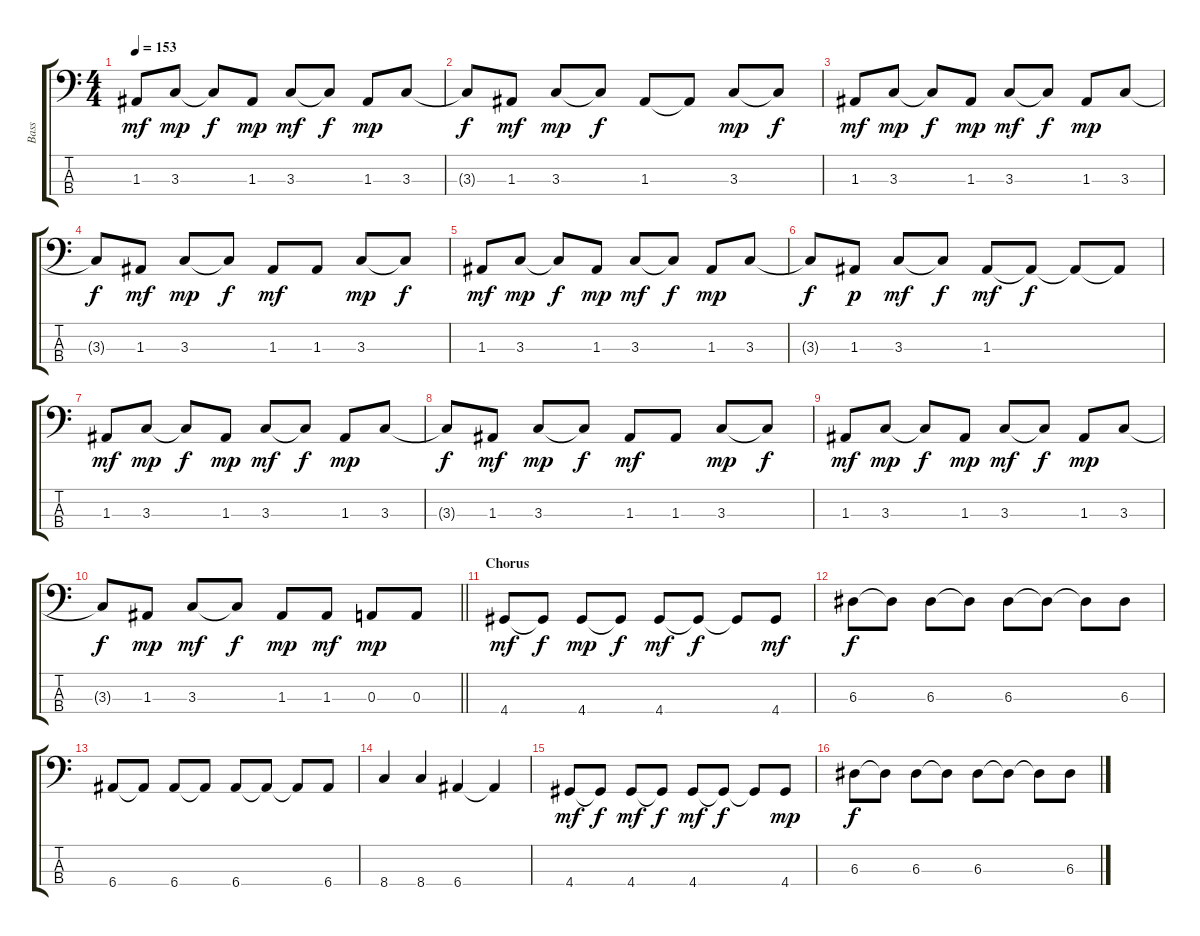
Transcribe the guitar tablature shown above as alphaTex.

\track ("Bass" "Bass") {instrument fretlessbass}
\staff {score tabs}
\tuning (G2 D2 A1 E1) {hide}
\ts (4 4)
\tempo 153
\clef f4
\ks c
1.3.8{dy mf} 3.3.8{dy mp} 3.3{t}.8{dy f} 1.3.8{dy mp} 3.3.8{dy mf} 3.3{t}.8{dy f} 1.3.8{dy mp} 3.3.8 |
3.3{t}.8{dy f} 1.3.8{dy mf} 3.3.8{dy mp} 3.3{t}.8{dy f} 1.3.8 1.3{t}.8 3.3.8{dy mp} 3.3{t}.8{dy f} |
1.3.8{dy mf} 3.3.8{dy mp} 3.3{t}.8{dy f} 1.3.8{dy mp} 3.3.8{dy mf} 3.3{t}.8{dy f} 1.3.8{dy mp} 3.3.8 |
3.3{t}.8{dy f} 1.3.8{dy mf} 3.3.8{dy mp} 3.3{t}.8{dy f} 1.3.8{dy mf} 1.3.8 3.3.8{dy mp} 3.3{t}.8{dy f} |
1.3.8{dy mf} 3.3.8{dy mp} 3.3{t}.8{dy f} 1.3.8{dy mp} 3.3.8{dy mf} 3.3{t}.8{dy f} 1.3.8{dy mp} 3.3.8 |
3.3{t}.8{dy f} 1.3.8{dy p} 3.3.8{dy mf} 3.3{t}.8{dy f} 1.3.8{dy mf} 1.3{t}.8{dy f} 1.3{t}.8 1.3{t}.8 |
1.3.8{dy mf} 3.3.8{dy mp} 3.3{t}.8{dy f} 1.3.8{dy mp} 3.3.8{dy mf} 3.3{t}.8{dy f} 1.3.8{dy mp} 3.3.8 |
3.3{t}.8{dy f} 1.3.8{dy mf} 3.3.8{dy mp} 3.3{t}.8{dy f} 1.3.8{dy mf} 1.3.8 3.3.8{dy mp} 3.3{t}.8{dy f} |
1.3.8{dy mf} 3.3.8{dy mp} 3.3{t}.8{dy f} 1.3.8{dy mp} 3.3.8{dy mf} 3.3{t}.8{dy f} 1.3.8{dy mp} 3.3.8 |
\barLineRight lightlight
3.3{t}.8{dy f} 1.3.8{dy mp} 3.3.8{dy mf} 3.3{t}.8{dy f} 1.3.8{dy mp} 1.3.8{dy mf} 0.3.8{dy mp} 0.3.8 |
\section ("" "Chorus")
4.4.8{dy mf} 4.4{t}.8{dy f} 4.4.8{dy mp} 4.4{t}.8{dy f} 4.4.8{dy mf} 4.4{t}.8{dy f} 4.4{t}.8 4.4.8{dy mf} |
6.3.8{dy f} 6.3{t}.8 6.3.8 6.3{t}.8 6.3.8 6.3{t}.8 6.3{t}.8 6.3.8 |
6.4.8 6.4{t}.8 6.4.8 6.4{t}.8 6.4.8 6.4{t}.8 6.4{t}.8 6.4.8 |
8.4.4 8.4.4 6.4.4 6.4{t}.4 |
4.4.8{dy mf} 4.4{t}.8{dy f} 4.4.8{dy mf} 4.4{t}.8{dy f} 4.4.8{dy mf} 4.4{t}.8{dy f} 4.4{t}.8 4.4.8{dy mp} |
6.3.8{dy f} 6.3{t}.8 6.3.8 6.3{t}.8 6.3.8 6.3{t}.8 6.3{t}.8 6.3.8
